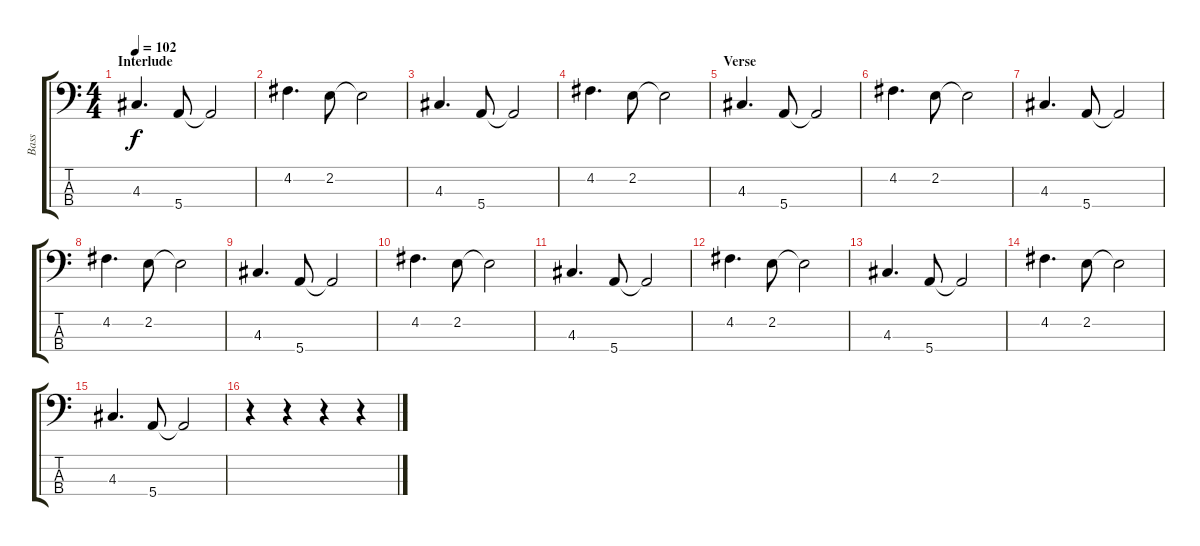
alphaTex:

\track ("Bass" "Bass") {instrument acousticbass}
\staff {score tabs}
\tuning (G2 D2 A1 E1) {hide}
\ts (4 4)
\section ("" "Interlude")
\tempo 102
\clef f4
\ks c
4.3.4{d dy f} 5.4.8 5.4{t}.2 |
4.2.4{d} 2.2.8 2.2{t}.2 |
4.3.4{d} 5.4.8 5.4{t}.2 |
4.2.4{d} 2.2.8 2.2{t}.2 |
\section ("" "Verse")
4.3.4{d} 5.4.8 5.4{t}.2 |
4.2.4{d} 2.2.8 2.2{t}.2 |
4.3.4{d} 5.4.8 5.4{t}.2 |
4.2.4{d} 2.2.8 2.2{t}.2 |
4.3.4{d} 5.4.8 5.4{t}.2 |
4.2.4{d} 2.2.8 2.2{t}.2 |
4.3.4{d} 5.4.8 5.4{t}.2 |
4.2.4{d} 2.2.8 2.2{t}.2 |
4.3.4{d} 5.4.8 5.4{t}.2 |
4.2.4{d} 2.2.8 2.2{t}.2 |
4.3.4{d} 5.4.8 5.4{t}.2 |
r.4 r.4 r.4 r.4
